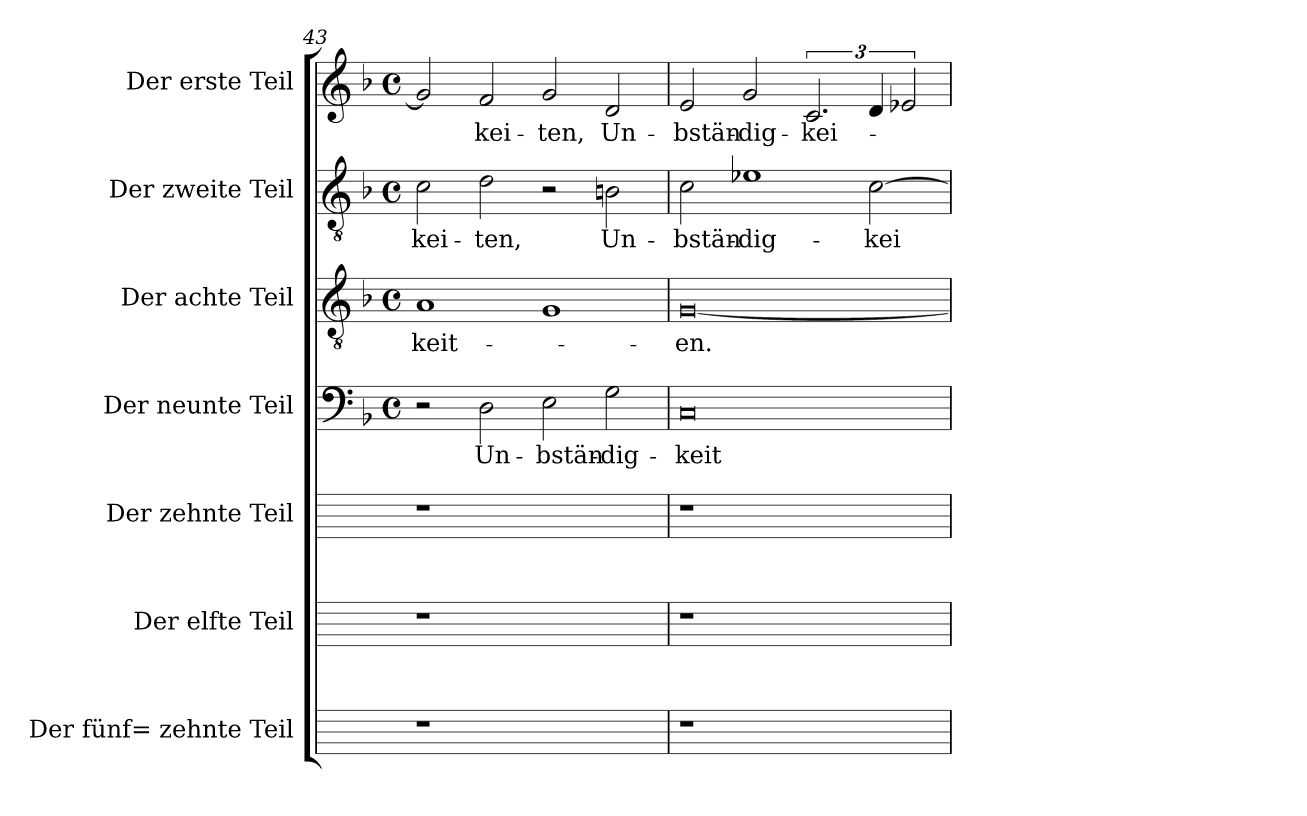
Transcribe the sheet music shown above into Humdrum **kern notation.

**kern	**kern	**kern	**kern	**text	**kern	**text	**kern	**text	**kern	**text
*part7	*part6	*part5	*part4	*part4	*part3	*part3	*part2	*part2	*part1	*part1
*staff7	*staff6	*staff5	*staff4	*staff4	*staff3	*staff3	*staff2	*staff2	*staff1	*staff1
*I"Der fünf=  zehnte Teil	*I"Der elfte  Teil	*I"Der zehnte  Teil	*I"Der neunte  Teil	*	*I"Der achte  Teil	*	*I"Der zweite  Teil	*	*I"Der erste  Teil	*
*	*	*	*clefF4	*	*clefGv2	*	*clefGv2	*	*clefG2	*
*	*	*	*k[b-]	*	*k[b-]	*	*k[b-]	*	*k[b-]	*
*	*	*	*F:	*	*F:	*	*F:	*	*F:	*
*	*	*	*M4/4	*	*M4/4	*	*M4/4	*	*M4/4	*
*	*	*	*met(c)	*	*met(c)	*	*met(c)	*	*met(c)	*
=43	=43	=43	=43	=43	=43	=43	=43	=43	=43	=43
!	!	!	!	!	!	!LO:LY:b:cj	!	!LO:LY:b:cj	!	!
1r	1r	1r	2r	.	1A	-keit-	2c\	-kei-	2g/]	.
!	!	!	!	!LO:LY:b:cj	!	!	!	!LO:LY:b:cj	!	!LO:LY:b:cj
.	.	.	2D\	Un-	.	.	2d\	-ten,	2f/	-kei-
!	!	!	!	!LO:LY:b:cj	!	!	!	!	!	!LO:LY:b:cj
1ryy	1ryy	1ryy	2E\	-bstän-	1G	.	2r	.	2g/	-ten,
!	!	!	!	!LO:LY:b:rj	!	!	!	!LO:LY:b:cj	!	!LO:LY:b:cj
.	.	.	2G\	-dig-	.	.	2Bn\	Un-	2d/	Un-
=44	=44	=44	=44	=44	=44	=44	=44	=44	=44	=44
!	!	!	!	!LO:LY:b:cj	!	!LO:LY:b:cj	!	!LO:LY:b:cj	!	!LO:LY:b:cj
1r	1r	1r	0C	-keit-	[<0G	-en.	2c\	-bstän-	2e/	-bstän-
!	!	!	!	!	!	!	!	!LO:LY:b:cj	!	!LO:LY:b:cj
.	.	.	.	.	.	.	1e-X	-dig-	2g/	-dig-
!	!	!	!	!	!	!	!	!	!	!LO:LY:b:cj
1ryy	1ryy	1ryy	.	.	.	.	.	.	3.c/	-kei-
!	!	!	!	!	!	!	!	!LO:LY:b:cj	!	!
.	.	.	.	.	.	.	[>2c\	-kei-	6d/	.
.	.	.	.	.	.	.	.	.	3e-X/	.
=	=	=	=	=	=	=	=	=	=	=
*-	*-	*-	*-	*-	*-	*-	*-	*-	*-	*-
